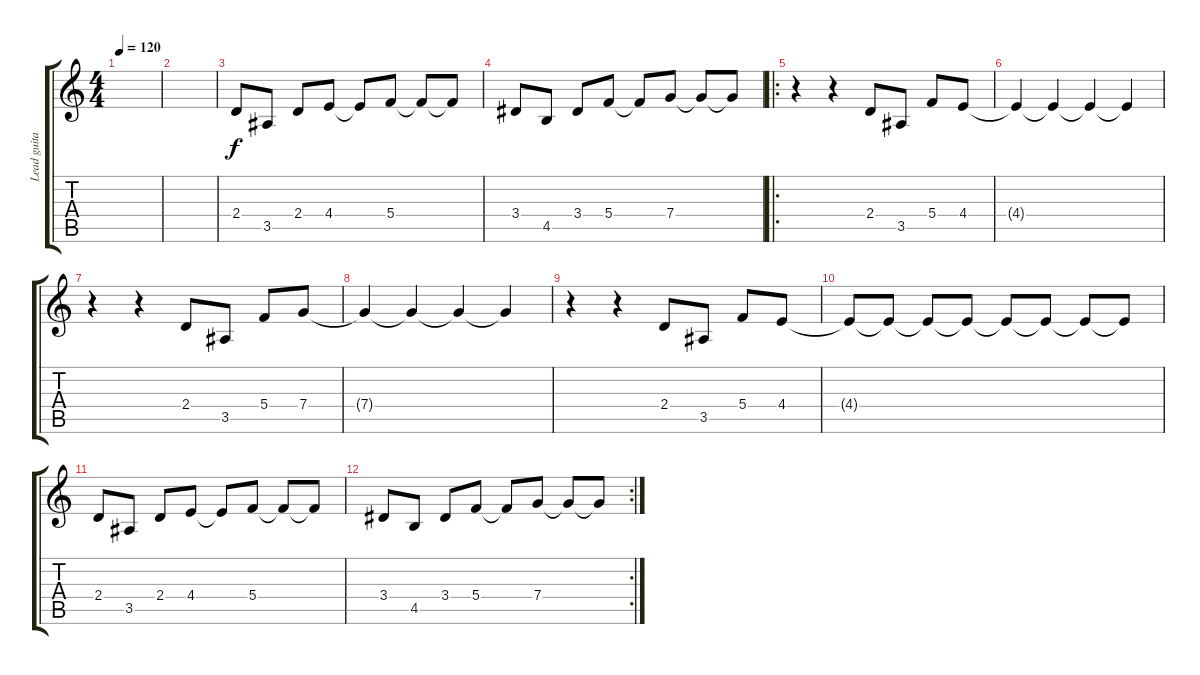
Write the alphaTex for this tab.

\track ("Lead guitar" "Lead guita") {instrument distortionguitar}
\staff {score tabs}
\tuning (D4 A3 F3 C3 G2 D2) {hide}
\ts (4 4)
\tempo 120
\clef g2
\ks c
|
|
2.4.8 3.5.8 2.4.8 4.4.8 4.4{t}.8 5.4.8 5.4{t}.8 5.4{t}.8 |
3.4.8 4.5.8 3.4.8 5.4.8 5.4{t}.8 7.4.8 7.4{t}.8 7.4{t}.8 |
\ro
r.4 r.4 2.4.8 3.5.8 5.4.8 4.4.8 |
4.4{t}.4 4.4{t}.4 4.4{t}.4 4.4{t}.4 |
r.4 r.4 2.4.8 3.5.8 5.4.8 7.4.8 |
7.4{t}.4 7.4{t}.4 7.4{t}.4 7.4{t}.4 |
r.4 r.4 2.4.8 3.5.8 5.4.8 4.4.8 |
4.4{t}.8 4.4{t}.8 4.4{t}.8 4.4{t}.8 4.4{t}.8 4.4{t}.8 4.4{t}.8 4.4{t}.8 |
2.4.8 3.5.8 2.4.8 4.4.8 4.4{t}.8 5.4.8 5.4{t}.8 5.4{t}.8 |
\rc 2
3.4.8 4.5.8 3.4.8 5.4.8 5.4{t}.8 7.4.8 7.4{t}.8 7.4{t}.8
